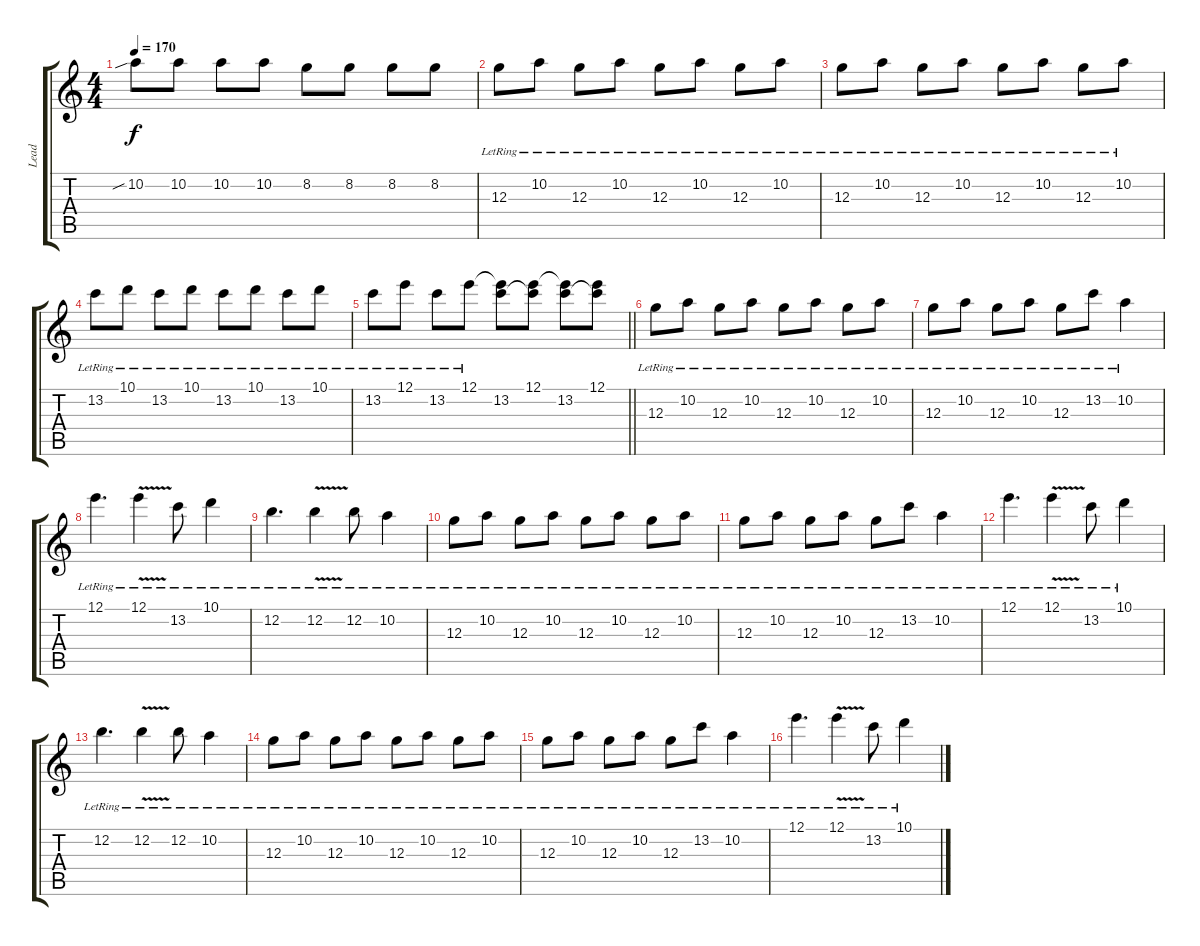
\track ("Lead" "Lead") {instrument distortionguitar}
\staff {score tabs}
\tuning (E4 B3 G3 D3 A2 E2) {hide}
\ts (4 4)
\tempo 170
\clef g2
\ks c
10.2{sib}.8{dy f} 10.2.8 10.2.8 10.2.8 8.2.8 8.2.8 8.2.8 8.2.8 |
12.3{lr}.8 10.2{lr}.8 12.3{lr}.8 10.2{lr}.8 12.3{lr}.8 10.2{lr}.8 12.3{lr}.8 10.2{lr}.8 |
12.3{lr}.8 10.2{lr}.8 12.3{lr}.8 10.2{lr}.8 12.3{lr}.8 10.2{lr}.8 12.3{lr}.8 10.2{lr}.8 |
13.2{lr}.8 10.1{lr}.8 13.2{lr}.8 10.1{lr}.8 13.2{lr}.8 10.1{lr}.8 13.2{lr}.8 10.1{lr}.8 |
\barLineRight lightlight
13.2{lr}.8 12.1{lr}.8 13.2{lr}.8 12.1{lr}.8 (12.1{t} 13.2).8 (12.1 13.2{t}).8 (12.1{t} 13.2).8 (12.1 13.2{t}).8 |
12.3{lr}.8 10.2{lr}.8 12.3{lr}.8 10.2{lr}.8 12.3{lr}.8 10.2{lr}.8 12.3{lr}.8 10.2{lr}.8 |
12.3{lr}.8 10.2{lr}.8 12.3{lr}.8 10.2{lr}.8 12.3{lr}.8 13.2{lr}.8 10.2{lr}.4 |
12.1{lr}.4{d} 12.1{v lr}.4 13.2{lr}.8 10.1{lr}.4 |
12.2{lr}.4{d} 12.2{v lr}.4 12.2{lr}.8 10.2{lr}.4 |
12.3{lr}.8 10.2{lr}.8 12.3{lr}.8 10.2{lr}.8 12.3{lr}.8 10.2{lr}.8 12.3{lr}.8 10.2{lr}.8 |
12.3{lr}.8 10.2{lr}.8 12.3{lr}.8 10.2{lr}.8 12.3{lr}.8 13.2{lr}.8 10.2{lr}.4 |
12.1{lr}.4{d} 12.1{v lr}.4 13.2{lr}.8 10.1{lr}.4 |
12.2{lr}.4{d} 12.2{v lr}.4 12.2{lr}.8 10.2{lr}.4 |
12.3{lr}.8 10.2{lr}.8 12.3{lr}.8 10.2{lr}.8 12.3{lr}.8 10.2{lr}.8 12.3{lr}.8 10.2{lr}.8 |
12.3{lr}.8 10.2{lr}.8 12.3{lr}.8 10.2{lr}.8 12.3{lr}.8 13.2{lr}.8 10.2{lr}.4 |
12.1{lr}.4{d} 12.1{v lr}.4 13.2{lr}.8 10.1{lr}.4
